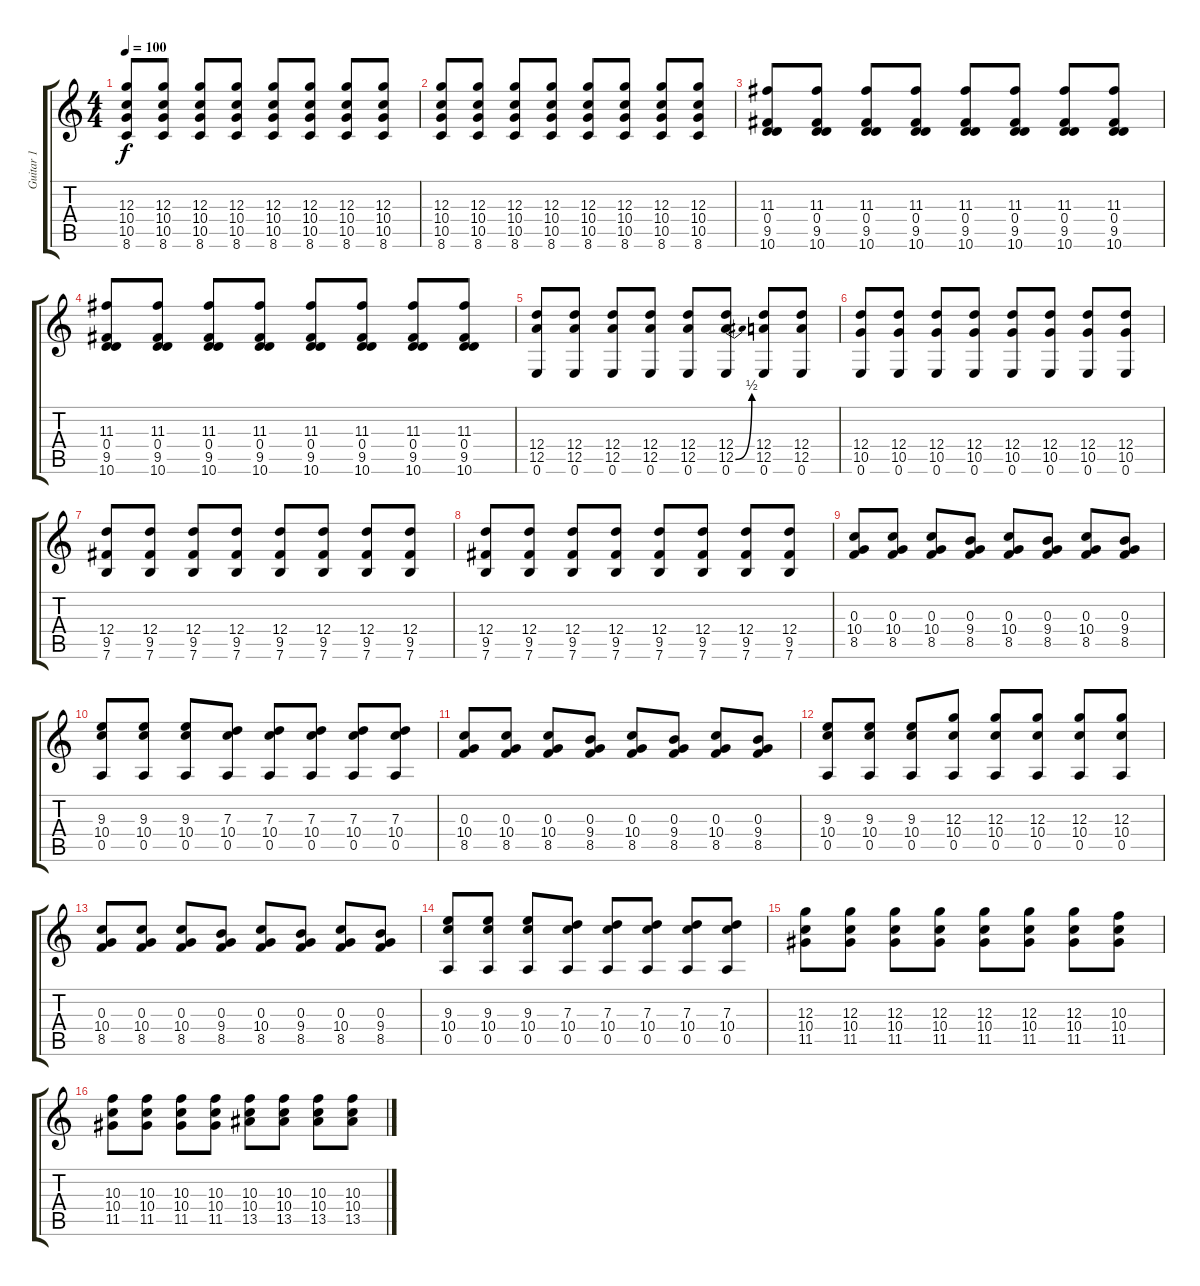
\track ("Guitar 1" "Guitar 1") {instrument acousticguitarsteel}
\staff {score tabs}
\tuning (E4 B3 G3 D3 A2 E2) {hide}
\ts (4 4)
\tempo 100
\clef g2
\ks c
(12.3 10.4 10.5 8.6).8{dy f} (12.3 10.4 10.5 8.6).8 (12.3 10.4 10.5 8.6).8 (12.3 10.4 10.5 8.6).8 (12.3 10.4 10.5 8.6).8 (12.3 10.4 10.5 8.6).8 (12.3 10.4 10.5 8.6).8 (12.3 10.4 10.5 8.6).8 |
(12.3 10.4 10.5 8.6).8 (12.3 10.4 10.5 8.6).8 (12.3 10.4 10.5 8.6).8 (12.3 10.4 10.5 8.6).8 (12.3 10.4 10.5 8.6).8 (12.3 10.4 10.5 8.6).8 (12.3 10.4 10.5 8.6).8 (12.3 10.4 10.5 8.6).8 |
(11.3 0.4 9.5 10.6).8 (11.3 0.4 9.5 10.6).8 (11.3 0.4 9.5 10.6).8 (11.3 0.4 9.5 10.6).8 (11.3 0.4 9.5 10.6).8 (11.3 0.4 9.5 10.6).8 (11.3 0.4 9.5 10.6).8 (11.3 0.4 9.5 10.6).8 |
(11.3 0.4 9.5 10.6).8 (11.3 0.4 9.5 10.6).8 (11.3 0.4 9.5 10.6).8 (11.3 0.4 9.5 10.6).8 (11.3 0.4 9.5 10.6).8 (11.3 0.4 9.5 10.6).8 (11.3 0.4 9.5 10.6).8 (11.3 0.4 9.5 10.6).8 |
(12.4 12.5 0.6).8 (12.4 12.5 0.6).8 (12.4 12.5 0.6).8 (12.4 12.5 0.6).8 (12.4 12.5 0.6).8 (12.4 12.5{be (bend 0 0 60 2)} 0.6).8 (12.4 12.5 0.6).8 (12.4 12.5 0.6).8 |
(12.4 10.5 0.6).8 (12.4 10.5 0.6).8 (12.4 10.5 0.6).8 (12.4 10.5 0.6).8 (12.4 10.5 0.6).8 (12.4 10.5 0.6).8 (12.4 10.5 0.6).8 (12.4 10.5 0.6).8 |
(12.4 9.5 7.6).8 (12.4 9.5 7.6).8 (12.4 9.5 7.6).8 (12.4 9.5 7.6).8 (12.4 9.5 7.6).8 (12.4 9.5 7.6).8 (12.4 9.5 7.6).8 (12.4 9.5 7.6).8 |
(12.4 9.5 7.6).8 (12.4 9.5 7.6).8 (12.4 9.5 7.6).8 (12.4 9.5 7.6).8 (12.4 9.5 7.6).8 (12.4 9.5 7.6).8 (12.4 9.5 7.6).8 (12.4 9.5 7.6).8 |
(0.3 10.4 8.5).8 (0.3 10.4 8.5).8 (0.3 10.4 8.5).8 (0.3 9.4 8.5).8 (0.3 10.4 8.5).8 (0.3 9.4 8.5).8 (0.3 10.4 8.5).8 (0.3 9.4 8.5).8 |
(9.3 10.4 0.5).8 (9.3 10.4 0.5).8 (9.3 10.4 0.5).8 (7.3 10.4 0.5).8 (7.3 10.4 0.5).8 (7.3 10.4 0.5).8 (7.3 10.4 0.5).8 (7.3 10.4 0.5).8 |
(0.3 10.4 8.5).8 (0.3 10.4 8.5).8 (0.3 10.4 8.5).8 (0.3 9.4 8.5).8 (0.3 10.4 8.5).8 (0.3 9.4 8.5).8 (0.3 10.4 8.5).8 (0.3 9.4 8.5).8 |
(9.3 10.4 0.5).8 (9.3 10.4 0.5).8 (9.3 10.4 0.5).8 (12.3 10.4 0.5).8 (12.3 10.4 0.5).8 (12.3 10.4 0.5).8 (12.3 10.4 0.5).8 (12.3 10.4 0.5).8 |
(0.3 10.4 8.5).8 (0.3 10.4 8.5).8 (0.3 10.4 8.5).8 (0.3 9.4 8.5).8 (0.3 10.4 8.5).8 (0.3 9.4 8.5).8 (0.3 10.4 8.5).8 (0.3 9.4 8.5).8 |
(9.3 10.4 0.5).8 (9.3 10.4 0.5).8 (9.3 10.4 0.5).8 (7.3 10.4 0.5).8 (7.3 10.4 0.5).8 (7.3 10.4 0.5).8 (7.3 10.4 0.5).8 (7.3 10.4 0.5).8 |
(12.3 10.4 11.5).8 (12.3 10.4 11.5).8 (12.3 10.4 11.5).8 (12.3 10.4 11.5).8 (12.3 10.4 11.5).8 (12.3 10.4 11.5).8 (12.3 10.4 11.5).8 (10.3 10.4 11.5).8 |
(10.3 10.4 11.5).8 (10.3 10.4 11.5).8 (10.3 10.4 11.5).8 (10.3 10.4 11.5).8 (10.3 10.4 13.5).8 (10.3 10.4 13.5).8 (10.3 10.4 13.5).8 (10.3 10.4 13.5).8
